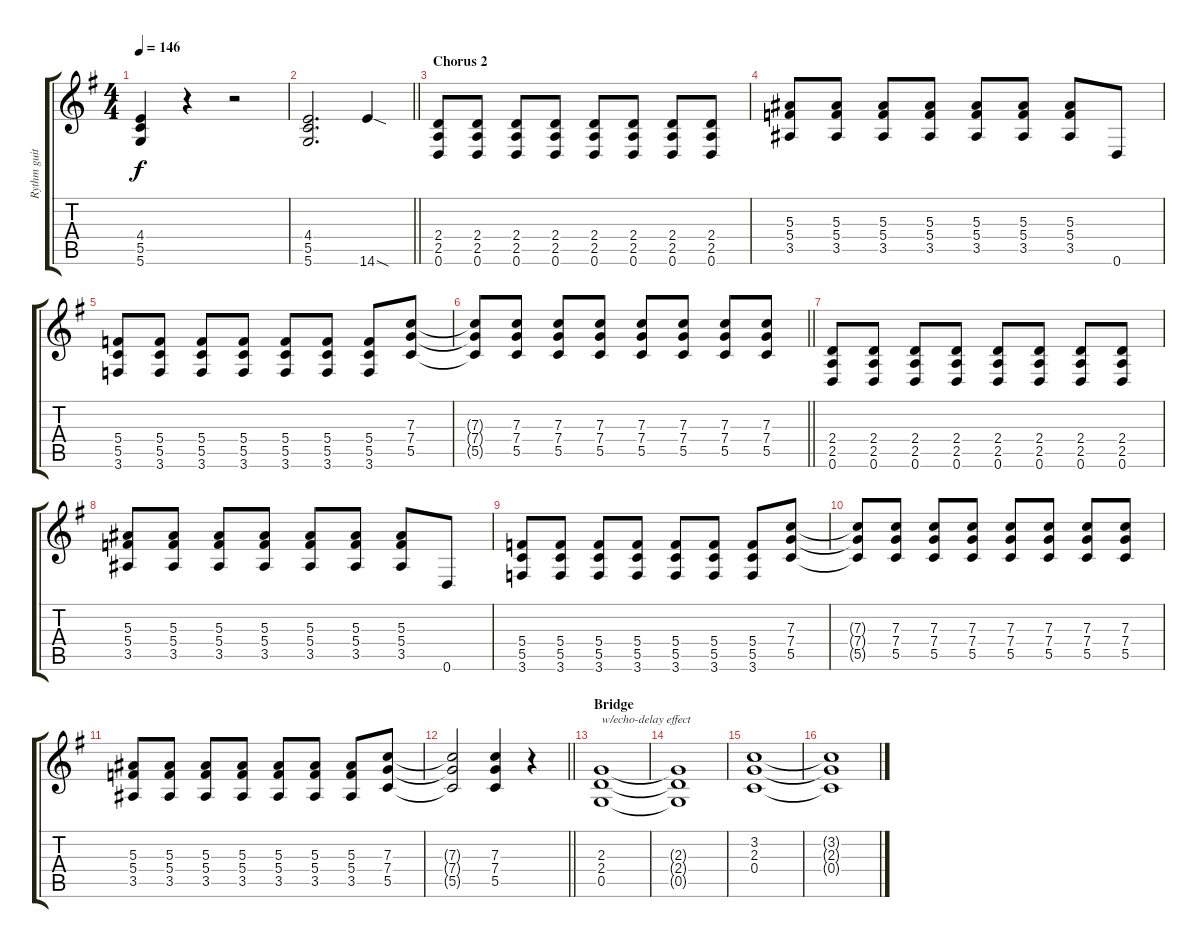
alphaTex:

\track ("Rythm guitar" "Rythm guit") {instrument overdrivenguitar}
\staff {score tabs}
\tuning (D4 A3 F3 C3 G2 D2) {hide}
\ts (4 4)
\tempo 146
\clef g2
\ks g
(4.4 5.5 5.6).4{dy f} r.4 r.2 |
\barLineRight lightlight
(4.4 5.5 5.6).2{d} 14.6{sod}.4 |
\section ("" "Chorus 2")
(2.4 2.5 0.6).8{volume 14} (2.4 2.5 0.6).8 (2.4 2.5 0.6).8 (2.4 2.5 0.6).8 (2.4 2.5 0.6).8 (2.4 2.5 0.6).8 (2.4 2.5 0.6).8 (2.4 2.5 0.6).8 |
(5.3 5.4 3.5).8 (5.3 5.4 3.5).8 (5.3 5.4 3.5).8 (5.3 5.4 3.5).8 (5.3 5.4 3.5).8 (5.3 5.4 3.5).8 (5.3 5.4 3.5).8 0.6.8 |
(5.4 5.5 3.6).8 (5.4 5.5 3.6).8 (5.4 5.5 3.6).8 (5.4 5.5 3.6).8 (5.4 5.5 3.6).8 (5.4 5.5 3.6).8 (5.4 5.5 3.6).8 (7.3 7.4 5.5).8 |
\barLineRight lightlight
(7.3{t} 7.4{t} 5.5{t}).8 (7.3 7.4 5.5).8 (7.3 7.4 5.5).8 (7.3 7.4 5.5).8 (7.3 7.4 5.5).8 (7.3 7.4 5.5).8 (7.3 7.4 5.5).8 (7.3 7.4 5.5).8 |
(2.4 2.5 0.6).8 (2.4 2.5 0.6).8 (2.4 2.5 0.6).8 (2.4 2.5 0.6).8 (2.4 2.5 0.6).8 (2.4 2.5 0.6).8 (2.4 2.5 0.6).8 (2.4 2.5 0.6).8 |
(5.3 5.4 3.5).8 (5.3 5.4 3.5).8 (5.3 5.4 3.5).8 (5.3 5.4 3.5).8 (5.3 5.4 3.5).8 (5.3 5.4 3.5).8 (5.3 5.4 3.5).8 0.6.8 |
(5.4 5.5 3.6).8 (5.4 5.5 3.6).8 (5.4 5.5 3.6).8 (5.4 5.5 3.6).8 (5.4 5.5 3.6).8 (5.4 5.5 3.6).8 (5.4 5.5 3.6).8 (7.3 7.4 5.5).8 |
(7.3{t} 7.4{t} 5.5{t}).8 (7.3 7.4 5.5).8 (7.3 7.4 5.5).8 (7.3 7.4 5.5).8 (7.3 7.4 5.5).8 (7.3 7.4 5.5).8 (7.3 7.4 5.5).8 (7.3 7.4 5.5).8 |
(5.3 5.4 3.5).8 (5.3 5.4 3.5).8 (5.3 5.4 3.5).8 (5.3 5.4 3.5).8 (5.3 5.4 3.5).8 (5.3 5.4 3.5).8 (5.3 5.4 3.5).8 (7.3 7.4 5.5).8 |
\barLineRight lightlight
(7.3{t} 7.4{t} 5.5{t}).2 (7.3 7.4 5.5).4 r.4 |
\section ("" "Bridge")
(2.3 2.4 0.5).1{txt "w/echo-delay effect"} |
(2.3{t} 2.4{t} 0.5{t}).1 |
(3.2 2.3 0.4).1 |
(3.2{t} 2.3{t} 0.4{t}).1
